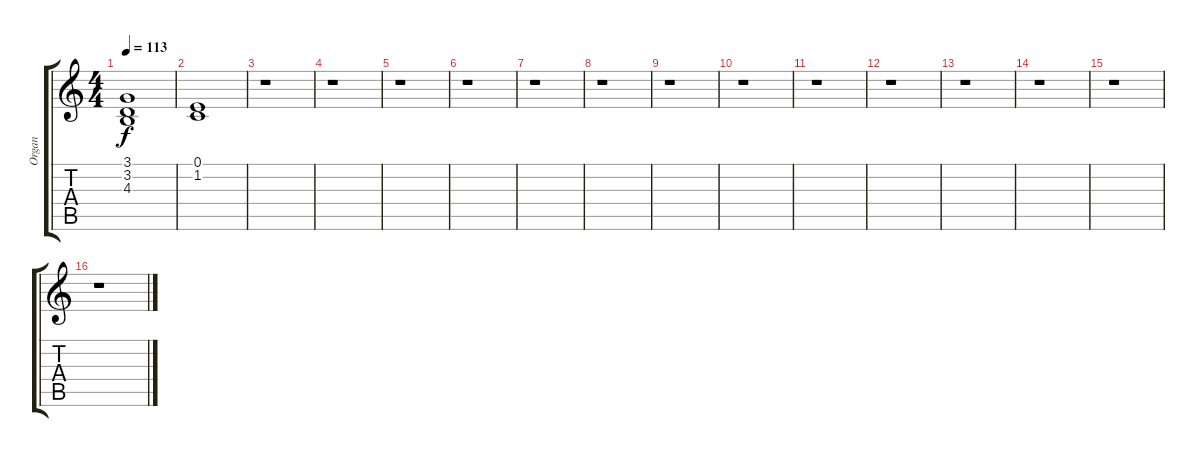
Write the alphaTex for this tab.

\track ("Organ               " "Organ     ") {instrument drawbarorgan}
\staff {score tabs}
\tuning (E4 B3 G3 D3 A2 E2) {hide}
\ts (4 4)
\tempo 113
\clef g2
\ks c
(3.1 3.2 4.3).1{dy f} |
(0.1 1.2).1 |
r.1 |
r.1 |
r.1 |
r.1 |
r.1 |
r.1 |
r.1 |
r.1 |
r.1 |
r.1 |
r.1 |
r.1 |
r.1 |
r.1
